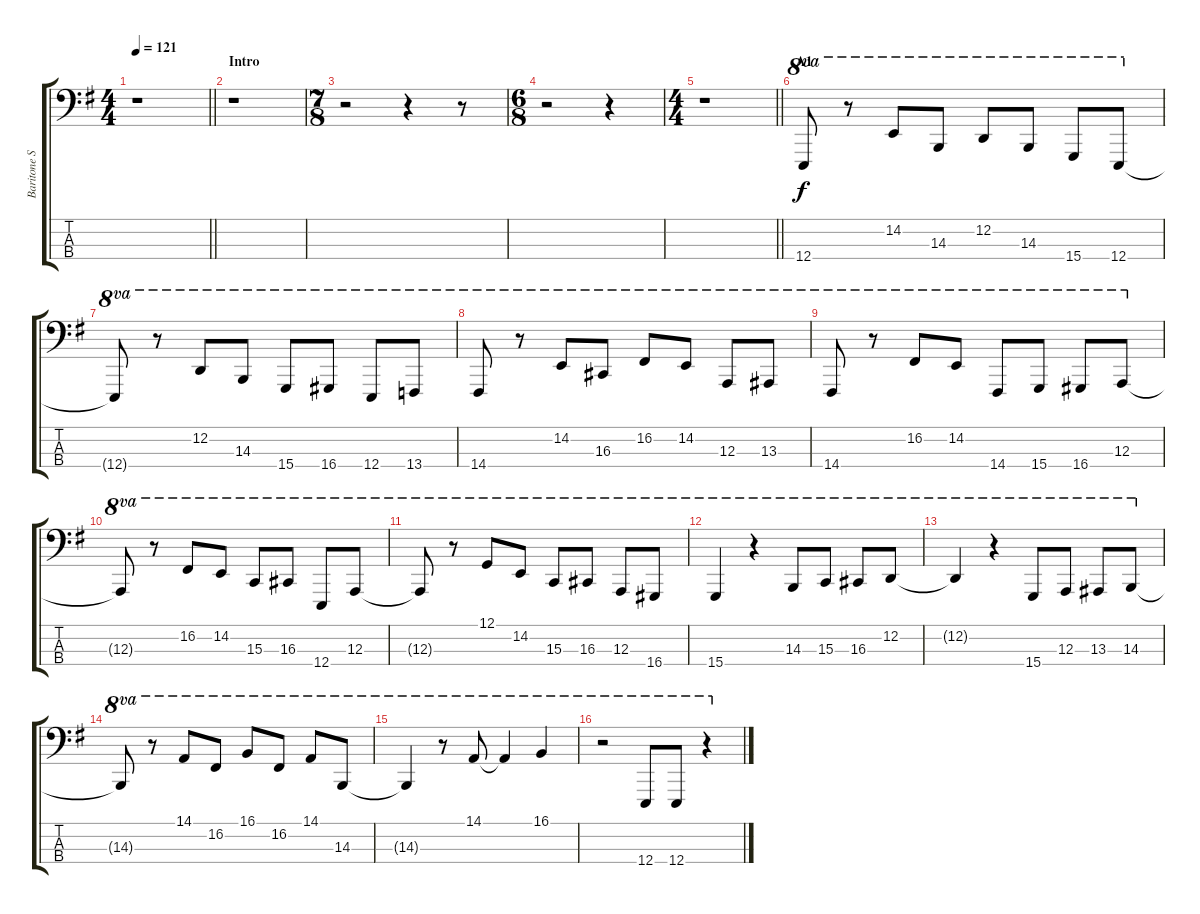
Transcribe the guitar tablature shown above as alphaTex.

\track ("Baritone Sax" "Baritone S") {instrument baritonesax}
\staff {score tabs}
\tuning (G2 D2 A1 E1) {hide}
\ts (4 4)
\tempo 121
\clef f4
\barLineRight lightlight
\ks g
r.1{dy f instrument baritonesax} |
\section ("" "Intro")
r.1 |
\ts (7 8)
r.2 r.4 r.8 |
\ts (6 8)
r.2 r.4 |
\ts (4 4)
\barLineRight lightlight
r.1 |
\section ("" "A1")
12.4.8{ot 8va} r.8{ot 8va} 14.2.8{ot 8va} 14.3.8{ot 8va} 12.2.8{ot 8va} 14.3.8{ot 8va} 15.4.8{ot 8va} 12.4.8{ot 8va} |
12.4{t}.8{ot 8va} r.8{ot 8va} 12.2.8{ot 8va} 14.3.8{ot 8va} 15.4.8{ot 8va} 16.4.8{ot 8va} 12.4.8{ot 8va} 13.4.8{ot 8va} |
14.4.8{ot 8va} r.8{ot 8va} 14.2.8{ot 8va} 16.3.8{ot 8va} 16.2.8{ot 8va} 14.2.8{ot 8va} 12.3.8{ot 8va} 13.3.8{ot 8va} |
14.4.8{ot 8va} r.8{ot 8va} 16.2.8{ot 8va} 14.2.8{ot 8va} 14.4.8{ot 8va} 15.4.8{ot 8va} 16.4.8{ot 8va} 12.3.8{ot 8va} |
12.3{t}.8{ot 8va} r.8{ot 8va} 16.2.8{ot 8va} 14.2.8{ot 8va} 15.3.8{ot 8va} 16.3.8{ot 8va} 12.4.8{ot 8va} 12.3.8{ot 8va} |
12.3{t}.8{ot 8va} r.8{ot 8va} 12.1.8{ot 8va} 14.2.8{ot 8va} 15.3.8{ot 8va} 16.3.8{ot 8va} 12.3.8{ot 8va} 16.4.8{ot 8va} |
15.4.4{ot 8va} r.4{ot 8va} 14.3.8{ot 8va} 15.3.8{ot 8va} 16.3.8{ot 8va} 12.2.8{ot 8va} |
12.2{t}.4{ot 8va} r.4{ot 8va} 15.4.8{ot 8va} 12.3.8{ot 8va} 13.3.8{ot 8va} 14.3.8{ot 8va} |
14.3{t}.8{ot 8va} r.8{ot 8va} 14.1.8{ot 8va} 16.2.8{ot 8va} 16.1.8{ot 8va} 16.2.8{ot 8va} 14.1.8{ot 8va} 14.3.8{ot 8va} |
14.3{t}.4{ot 8va} r.8{ot 8va} 14.1.8{ot 8va} 14.1{t}.4{ot 8va} 16.1.4{ot 8va} |
r.2{ot 8va} 12.4.8{ot 8va} 12.4.8{ot 8va} r.4{ot 8va}
